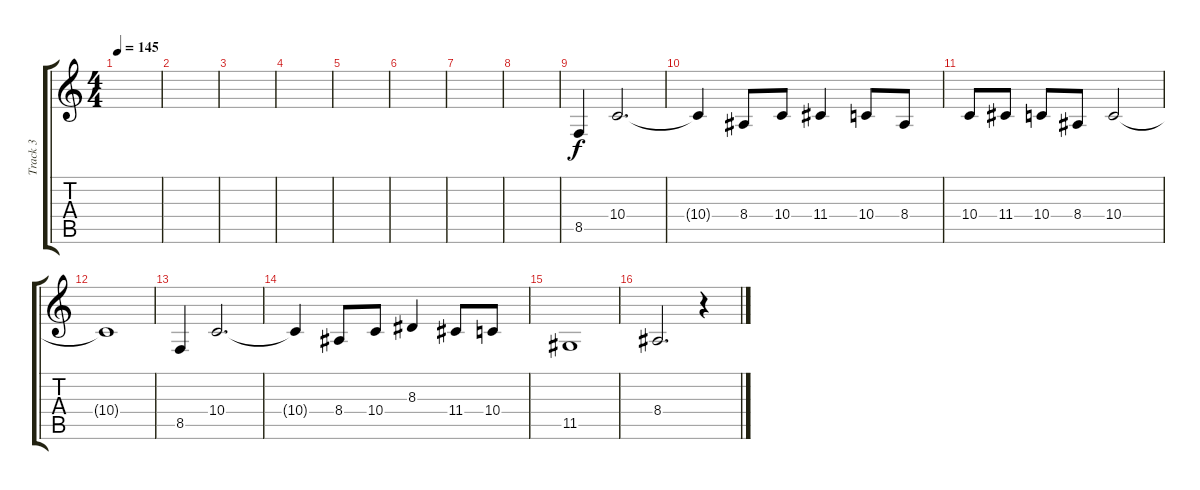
\track ("Track 3" "Track 3") {instrument trombone}
\staff {score tabs}
\tuning (E4 B3 G3 D3 A2 E2) {hide}
\ts (4 4)
\tempo 145
\clef g2
\ks c
|
|
|
|
|
|
|
|
8.5.4 10.4.2{d} |
10.4{t}.4 8.4.8 10.4.8 11.4.4 10.4.8 8.4.8 |
10.4.8 11.4.8 10.4.8 8.4.8 10.4.2 |
10.4{t}.1 |
8.5.4 10.4.2{d} |
10.4{t}.4 8.4.8 10.4.8 8.3.4 11.4.8 10.4.8 |
11.5.1 |
8.4.2{d} r.4
